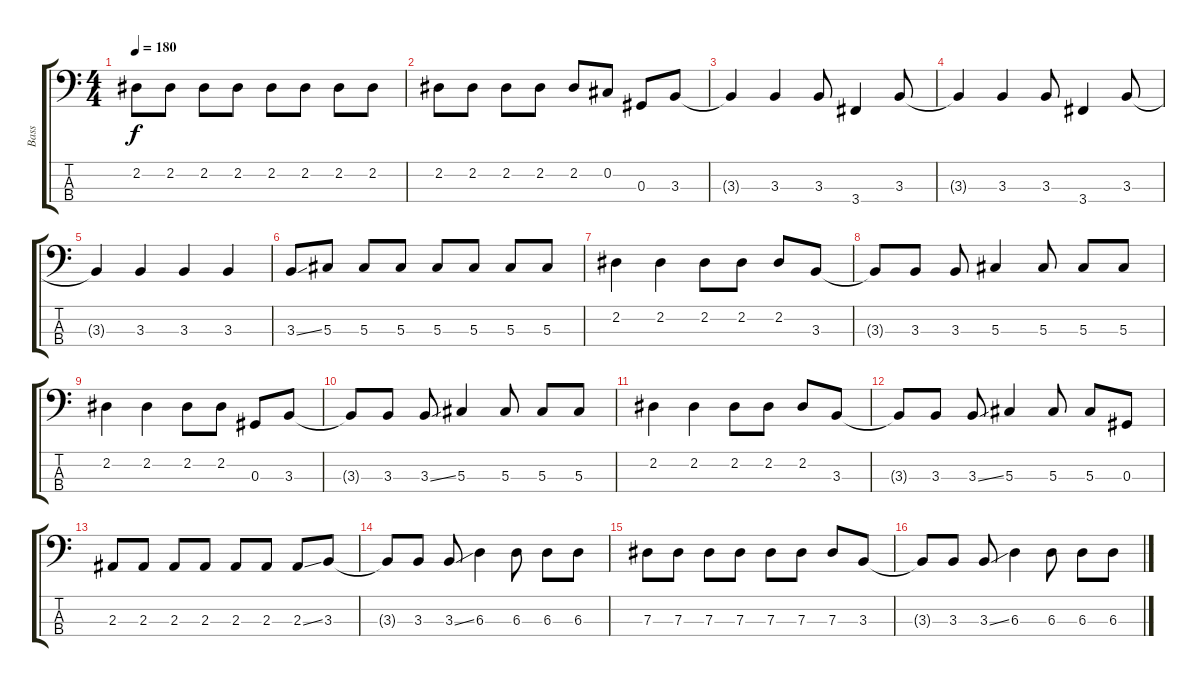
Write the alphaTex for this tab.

\track ("Bass" "Bass") {instrument electricbasspick}
\staff {score tabs}
\tuning (Gb2 Db2 Ab1 Eb1) {hide}
\ts (4 4)
\tempo 180
\clef f4
\ks c
2.2.8{dy f} 2.2.8 2.2.8 2.2.8 2.2.8 2.2.8 2.2.8 2.2.8 |
2.2.8 2.2.8 2.2.8 2.2.8 2.2.8 0.2.8 0.3.8 3.3.8 |
3.3{t}.4 3.3.4 3.3.8 3.4.4 3.3.8 |
3.3{t}.4 3.3.4 3.3.8 3.4.4 3.3.8 |
3.3{t}.4 3.3.4 3.3.4 3.3.4 |
3.3{ss}.8 5.3.8 5.3.8 5.3.8 5.3.8 5.3.8 5.3.8 5.3.8 |
2.2.4 2.2.4 2.2.8 2.2.8 2.2.8 3.3.8 |
3.3{t}.8 3.3.8 3.3.8 5.3.4 5.3.8 5.3.8 5.3.8 |
2.2.4 2.2.4 2.2.8 2.2.8 0.3.8 3.3.8 |
3.3{t}.8 3.3.8 3.3{ss}.8 5.3.4 5.3.8 5.3.8 5.3.8 |
2.2.4 2.2.4 2.2.8 2.2.8 2.2.8 3.3.8 |
3.3{t}.8 3.3.8 3.3{ss}.8 5.3.4 5.3.8 5.3.8 0.3.8 |
2.3.8 2.3.8 2.3.8 2.3.8 2.3.8 2.3.8 2.3{ss}.8 3.3.8 |
3.3{t}.8 3.3.8 3.3{ss}.8 6.3.4 6.3.8 6.3.8 6.3.8 |
7.3.8 7.3.8 7.3.8 7.3.8 7.3.8 7.3.8 7.3.8 3.3.8 |
3.3{t}.8 3.3.8 3.3{ss}.8 6.3.4 6.3.8 6.3.8 6.3.8
